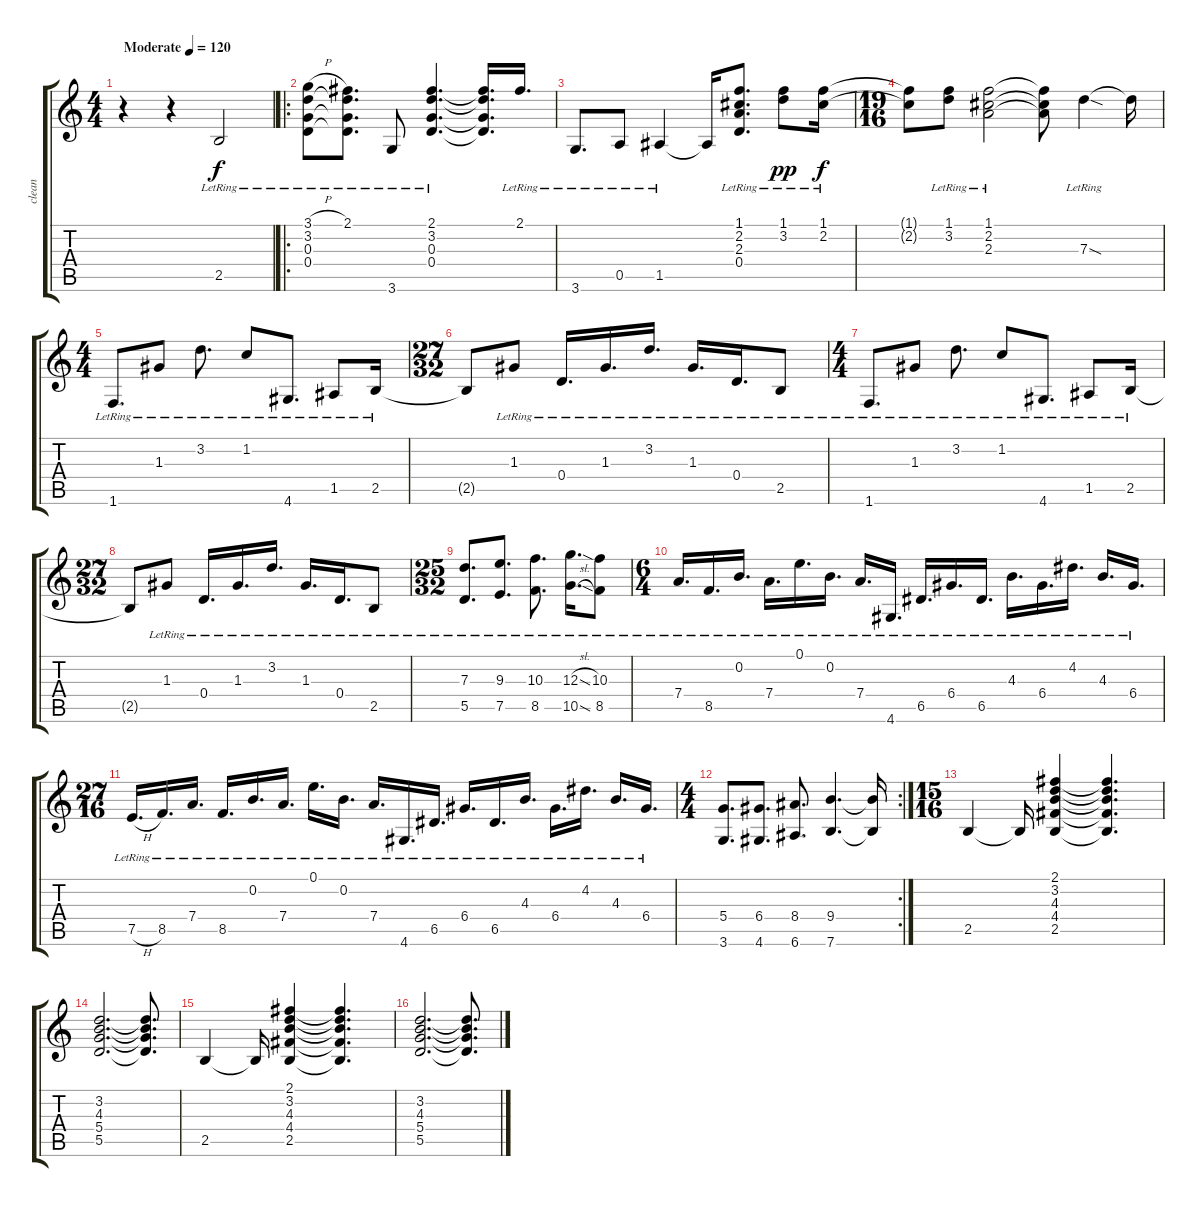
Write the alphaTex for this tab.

\track ("clean " "clean ") {instrument electricguitarjazz}
\staff {score tabs}
\tuning (E4 B3 G3 D3 A2 E2) {hide}
\ts (4 4)
\tempo (120 "Moderate")
\clef g2
\ks c
r.4{dy f instrument electricguitarjazz} r.4 2.5{lr}.2 |
\ro
(3.1{h lr} 3.2{lr} 0.3{lr} 0.4{lr}).8 (2.1{lr} 3.2{t} 0.3{t} 0.4{t}).8{d} 3.6{lr}.8 (2.1{lr} 3.2{lr} 0.3{lr} 0.4{lr}).4{d} (2.1{t} 3.2{t} 0.3{t} 0.4{t}).16{d} 2.1{lr}.16{d} |
3.6{lr}.8{d} 0.5{lr}.8 1.5{lr}.4 1.5{t}.16 (1.1{lr} 2.2{lr} 2.3{lr} 0.4{lr}).8{d} (1.1{lr} 3.2{lr}).8{dy pp} (1.1{lr} 2.2{lr}).16{dy f} |
\ts (19 16)
(1.1{t} 2.2{t}).8 (1.1{lr} 3.2{lr}).8 (1.1{lr} 2.2{lr} 2.3{lr}).2 (1.1{t} 2.2{t} 2.3{t}).8 7.3{sod lr}.4 7.3{t}.16 |
\ts (4 4)
1.6{lr}.8{d} 1.3{lr}.8 3.2{lr}.8{d} 1.2{lr}.8 4.6{lr}.8{d} 1.5{lr}.8 2.5{lr}.16 |
\ts (27 32)
2.5{t}.8 1.3{lr}.8 0.4{lr}.16{d} 1.3{lr}.16{d} 3.2{lr}.16{d} 1.3{lr}.16{d} 0.4{lr}.16{d} 2.5{lr}.8 |
\ts (4 4)
1.6{lr}.8{d} 1.3{lr}.8 3.2{lr}.8{d} 1.2{lr}.8 4.6{lr}.8{d} 1.5{lr}.8 2.5{lr}.16 |
\ts (27 32)
2.5{t}.8 1.3{lr}.8 0.4{lr}.16{d} 1.3{lr}.16{d} 3.2{lr}.16{d} 1.3{lr}.16{d} 0.4{lr}.16{d} 2.5{lr}.8 |
\ts (25 32)
(7.3{lr} 5.5{lr}).8{d} (9.3{lr} 7.5{lr}).8{d} (10.3{lr} 8.5{lr}).8{d} (12.3{sl lr} 10.5{sl lr}).16{d} (10.3{lr} 8.5{lr}).8 |
\ts (6 4)
7.4{lr}.16{d} 8.5{lr}.16{d} 0.2{lr}.16{d} 7.4{lr}.16{d} 0.1{lr}.16{d} 0.2{lr}.16{d} 7.4{lr}.16{d} 4.6{lr}.16{d} 6.5{lr}.16{d} 6.4{lr}.16{d} 6.5{lr}.16{d} 4.3{lr}.16{d} 6.4{lr}.16{d} 4.2{lr}.16{d} 4.3{lr}.16{d} 6.4{lr}.16{d} |
\ts (27 16)
7.5{h lr}.16{d} 8.5{lr}.16{d} 7.4{lr}.16{d} 8.5{lr}.16{d} 0.2{lr}.16{d} 7.4{lr}.16{d} 0.1{lr}.16{d} 0.2{lr}.16{d} 7.4{lr}.16{d} 4.6{lr}.16{d} 6.5{lr}.16{d} 6.4{lr}.16{d} 6.5{lr}.16{d} 4.3{lr}.16{d} 6.4{lr}.16{d} 4.2{lr}.16{d} 4.3{lr}.16{d} 6.4{lr}.16{d} |
\rc 2
\ts (4 4)
(5.4 3.6).8{d} (6.4 4.6).8{d} (8.4 6.6).8{d} (9.4 7.6).4{d} (9.4{t} 7.6{t}).16 |
\ts (15 16)
2.5.4 2.5{t}.16 (2.1 3.2 4.3 4.4 2.5).4 (2.1{t} 3.2{t} 4.3{t} 4.4{t} 2.5{t}).4{d} |
(3.2 4.3 5.4 5.5).2{d} (3.2{t} 4.3{t} 5.4{t} 5.5{t}).8{d} |
2.5.4 2.5{t}.16 (2.1 3.2 4.3 4.4 2.5).4 (2.1{t} 3.2{t} 4.3{t} 4.4{t} 2.5{t}).4{d} |
(3.2 4.3 5.4 5.5).2{d} (3.2{t} 4.3{t} 5.4{t} 5.5{t}).8{d}
